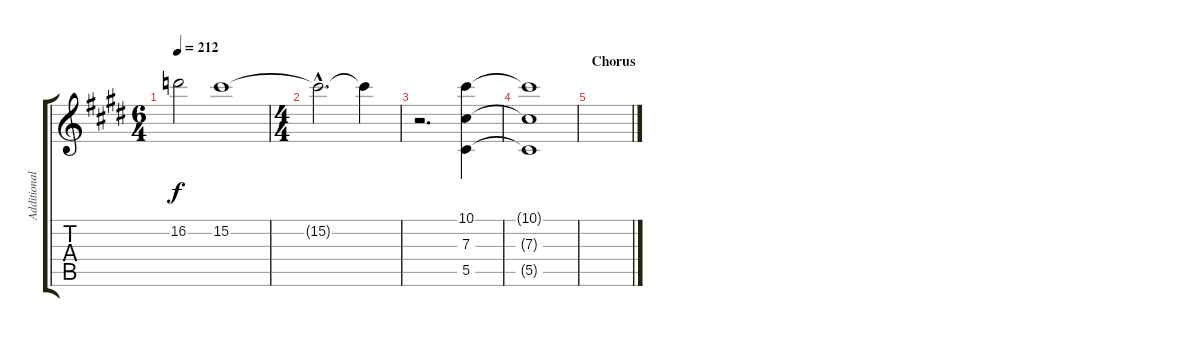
\track ("Additional Instruments" "Additional") {instrument distortionguitar}
\staff {score tabs}
\tuning (Eb4 Bb3 Gb3 Db3 Ab2 Eb2) {hide}
\ts (6 4)
\tempo 212
\clef g2
\ks c#minor
16.2.2{dy f} 15.2.1 |
\ts (4 4)
15.2{hac t}.2{d} 15.2{t}.4{volume 6} |
r.2{d} (10.1 7.3 5.5).4{volume 12 instrument reversecymbal} |
(10.1{t} 7.3{t} 5.5{t}).1 |
\section ("" "Chorus")
